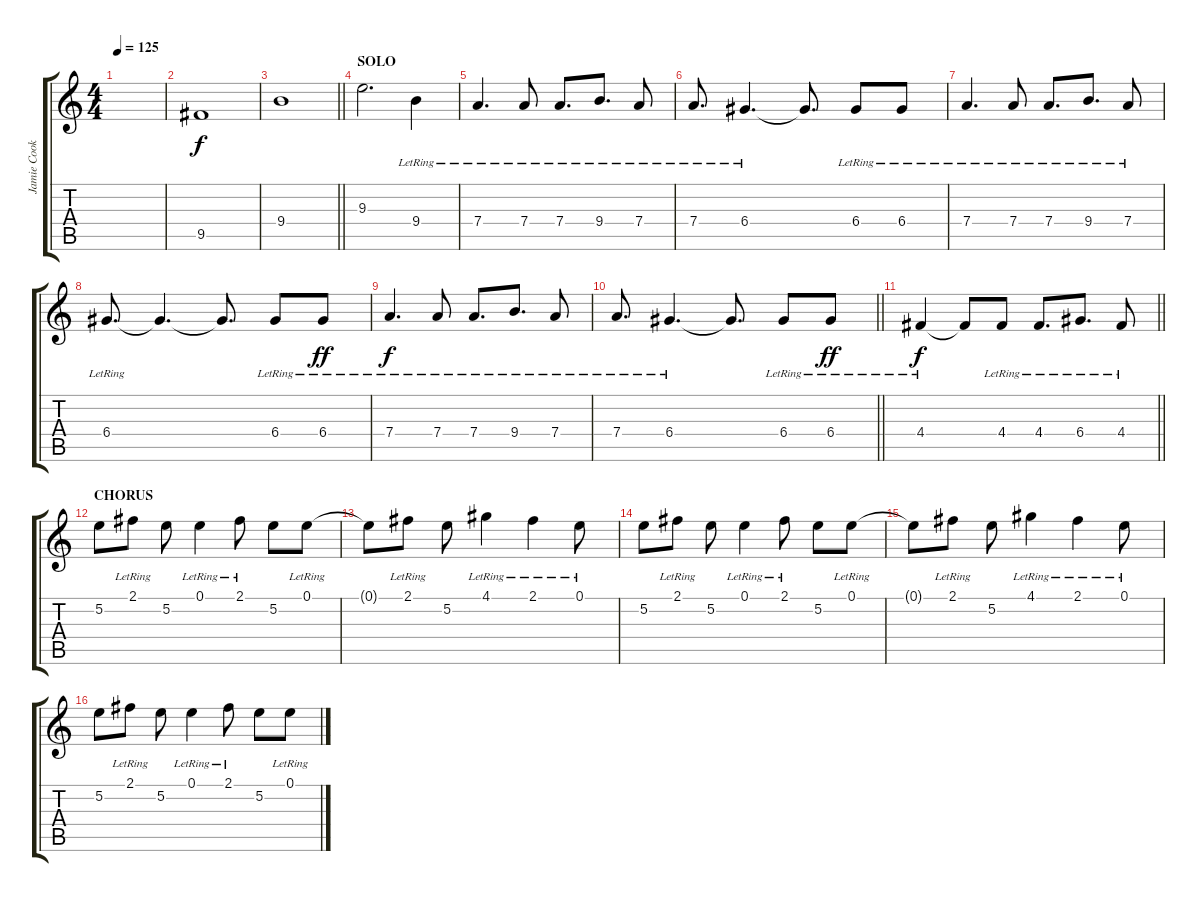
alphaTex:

\track ("Jamie Cook" "Jamie Cook") {instrument electricguitarclean}
\staff {score tabs}
\tuning (E4 B3 G3 D3 A2 E2) {hide}
\ts (4 4)
\tempo 125
\clef g2
\ks c
|
9.5.1 |
\barLineRight lightlight
9.4.1 |
\section ("" "SOLO")
9.3.2{d} 9.4{lr}.4 |
7.4{lr}.4{d} 7.4{lr}.8 7.4{lr}.8{d} 9.4{lr}.8{d} 7.4{lr}.8 |
7.4{lr}.8{d} 6.4{lr}.4{d} 6.4{t}.8{d} 6.4{lr}.8 6.4{lr}.8 |
7.4{lr}.4{d} 7.4{lr}.8 7.4{lr}.8{d} 9.4{lr}.8{d} 7.4{lr}.8 |
6.4{lr}.8{d} 6.4{t}.4{d} 6.4{t}.8{d} 6.4{lr}.8 6.4{lr}.8{dy ff} |
7.4{lr}.4{d dy f} 7.4{lr}.8 7.4{lr}.8{d} 9.4{lr}.8{d} 7.4{lr}.8 |
\barLineRight lightlight
7.4{lr}.8{d} 6.4{lr}.4{d} 6.4{t}.8{d} 6.4{lr}.8 6.4{lr}.8{dy ff} |
\barLineRight lightlight
4.4{lr}.4{dy f} 4.4{t}.8 4.4{lr}.8 4.4{lr}.8{d} 6.4{lr}.8{d} 4.4{lr}.8 |
\section ("" "CHORUS")
5.2.8{instrument electricguitarclean} 2.1{lr}.8 5.2.8 0.1{lr}.4 2.1{lr}.8 5.2.8 0.1{lr}.8 |
0.1{t}.8 2.1{lr}.8 5.2.8 4.1{lr}.4 2.1{lr}.4 0.1{lr}.8 |
5.2.8 2.1{lr}.8 5.2.8 0.1{lr}.4 2.1{lr}.8 5.2.8 0.1{lr}.8 |
0.1{t}.8 2.1{lr}.8 5.2.8 4.1{lr}.4 2.1{lr}.4 0.1{lr}.8 |
5.2.8 2.1{lr}.8 5.2.8 0.1{lr}.4 2.1{lr}.8 5.2.8 0.1{lr}.8
